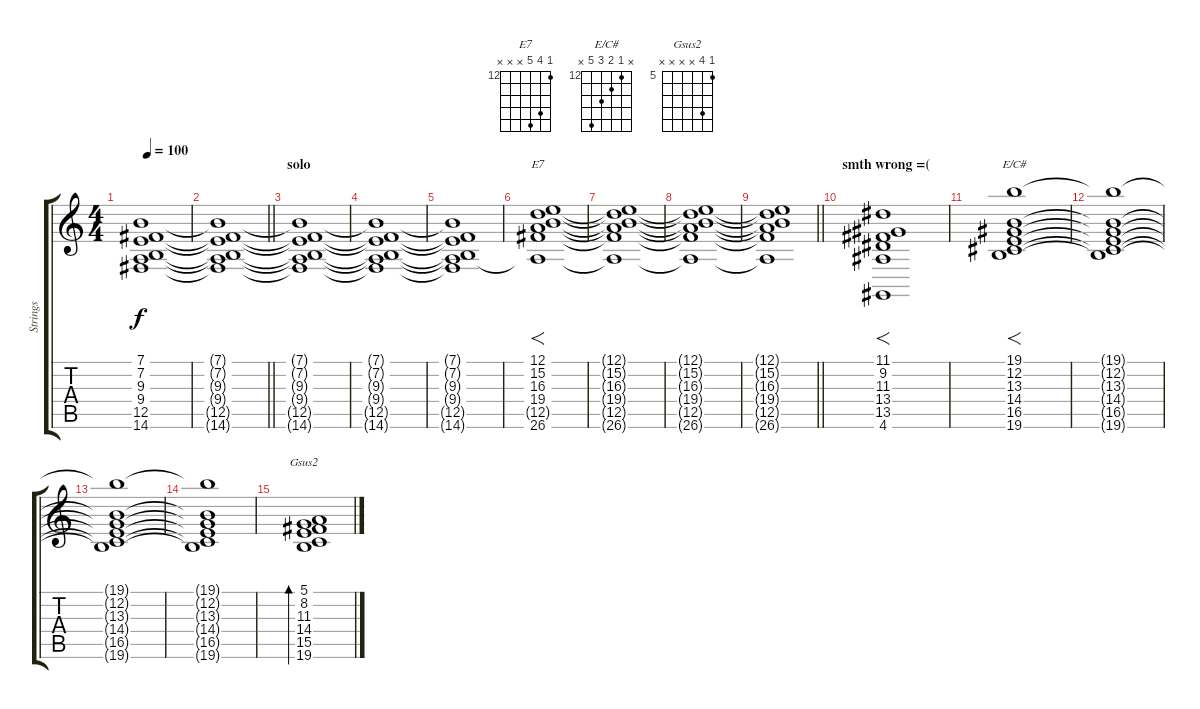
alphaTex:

\track ("Strings" "Strings") {instrument synthstrings1}
\staff {score tabs}
\tuning (E4 B3 G3 D3 A2 E2) {hide}
\chord ("E7" 12 15 16 x x x) {firstfret 12}
\chord ("E/C#" x 12 13 14 16 x) {firstfret 12}
\chord ("Gsus2" 5 8 x x x x) {firstfret 5}
\ts (4 4)
\tempo 100
\clef g2
\ks c
(7.1{t} 7.2{t} 9.3{t} 9.4{t} 12.5{t} 14.6{t}).1{dy f} |
\barLineRight lightlight
(7.1{t} 7.2{t} 9.3{t} 9.4{t} 12.5{t} 14.6{t}).1 |
\section ("" "solo")
(7.1{t} 7.2{t} 9.3{t} 9.4{t} 12.5{t} 14.6{t}).1 |
(7.1{t} 7.2{t} 9.3{t} 9.4{t} 12.5{t} 14.6{t}).1 |
(7.1{t} 7.2{t} 9.3{t} 9.4{t} 12.5{t} 14.6{t}).1 |
(12.1 15.2 16.3 19.4 12.5{t} 26.6).1{f ch "E7"} |
(12.1{t} 15.2{t} 16.3{t} 19.4{t} 12.5{t} 26.6{t}).1 |
(12.1{t} 15.2{t} 16.3{t} 19.4{t} 12.5{t} 26.6{t}).1 |
\barLineRight lightlight
(12.1{t} 15.2{t} 16.3{t} 19.4{t} 12.5{t} 26.6{t}).1 |
\section ("" "smth wrong =(")
(11.1 9.2 11.3 13.4 13.5 4.6).1{f} |
(19.1 12.2 13.3 14.4 16.5 19.6).1{f ch "E/C#"} |
(19.1{t} 12.2{t} 13.3{t} 14.4{t} 16.5{t} 19.6{t}).1 |
(19.1{t} 12.2{t} 13.3{t} 14.4{t} 16.5{t} 19.6{t}).1 |
(19.1{t} 12.2{t} 13.3{t} 14.4{t} 16.5{t} 19.6{t}).1 |
(5.1 8.2 11.3 14.4 15.5 19.6).1{bd 480 ch "Gsus2"}
